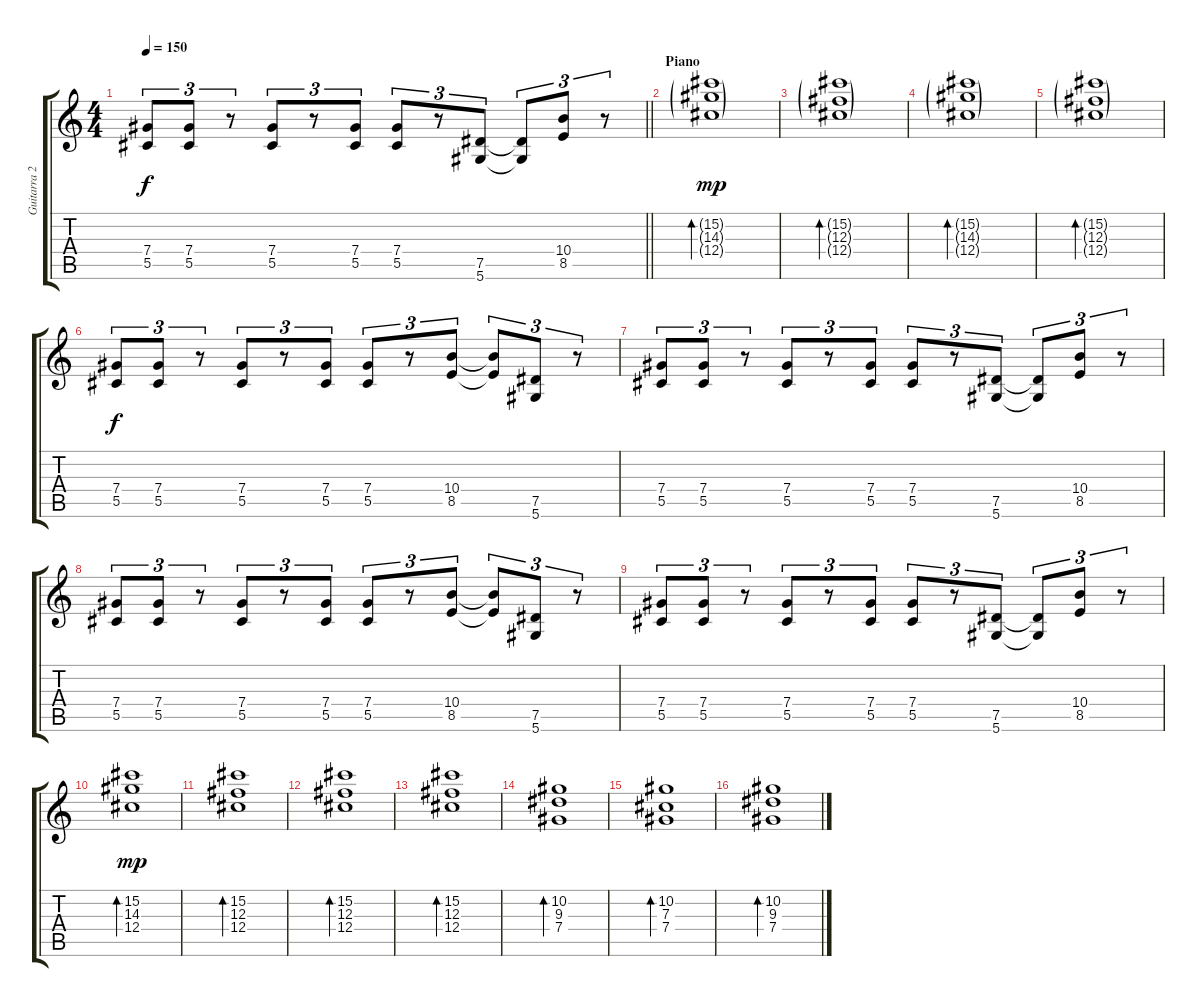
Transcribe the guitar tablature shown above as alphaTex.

\track ("Guitarra 2" "Guitarra 2") {instrument distortionguitar}
\staff {score tabs}
\tuning (Eb4 Bb3 Gb3 Db3 Ab2 Eb2) {hide}
\ts (4 4)
\tempo 150
\clef g2
\barLineRight lightlight
\ks c
(7.4 5.5).8{tu (3 2) dy f} (7.4 5.5).8{tu (3 2)} r.8{tu (3 2)} (7.4 5.5).8{tu (3 2)} r.8{tu (3 2)} (7.4 5.5).8{tu (3 2)} (7.4 5.5).8{tu (3 2)} r.8{tu (3 2)} (7.5 5.6).8{tu (3 2)} (7.5{t} 5.6{t}).8{tu (3 2)} (10.4 8.5).8{tu (3 2)} r.8{tu (3 2)} |
\section ("" "Piano")
(15.2{g} 14.3{g} 12.4{g}).1{bd 480 dy mp instrument electricguitarclean} |
(15.2{g} 12.3{g} 12.4{g}).1{bd 480} |
(15.2{g} 14.3{g} 12.4{g}).1{bd 480} |
(15.2{g} 12.3{g} 12.4{g}).1{bd 480} |
(7.4 5.5).8{tu (3 2) dy f instrument distortionguitar} (7.4 5.5).8{tu (3 2)} r.8{tu (3 2)} (7.4 5.5).8{tu (3 2)} r.8{tu (3 2)} (7.4 5.5).8{tu (3 2)} (7.4 5.5).8{tu (3 2)} r.8{tu (3 2)} (10.4 8.5).8{tu (3 2)} (10.4{t} 8.5{t}).8{tu (3 2)} (7.5 5.6).8{tu (3 2)} r.8{tu (3 2)} |
(7.4 5.5).8{tu (3 2)} (7.4 5.5).8{tu (3 2)} r.8{tu (3 2)} (7.4 5.5).8{tu (3 2)} r.8{tu (3 2)} (7.4 5.5).8{tu (3 2)} (7.4 5.5).8{tu (3 2)} r.8{tu (3 2)} (7.5 5.6).8{tu (3 2)} (7.5{t} 5.6{t}).8{tu (3 2)} (10.4 8.5).8{tu (3 2)} r.8{tu (3 2)} |
(7.4 5.5).8{tu (3 2)} (7.4 5.5).8{tu (3 2)} r.8{tu (3 2)} (7.4 5.5).8{tu (3 2)} r.8{tu (3 2)} (7.4 5.5).8{tu (3 2)} (7.4 5.5).8{tu (3 2)} r.8{tu (3 2)} (10.4 8.5).8{tu (3 2)} (10.4{t} 8.5{t}).8{tu (3 2)} (7.5 5.6).8{tu (3 2)} r.8{tu (3 2)} |
(7.4 5.5).8{tu (3 2)} (7.4 5.5).8{tu (3 2)} r.8{tu (3 2)} (7.4 5.5).8{tu (3 2)} r.8{tu (3 2)} (7.4 5.5).8{tu (3 2)} (7.4 5.5).8{tu (3 2)} r.8{tu (3 2)} (7.5 5.6).8{tu (3 2)} (7.5{t} 5.6{t}).8{tu (3 2)} (10.4 8.5).8{tu (3 2)} r.8{tu (3 2)} |
(15.2 14.3 12.4).1{bd 480 dy mp instrument electricguitarclean} |
(15.2 12.3 12.4).1{bd 480} |
(15.2 12.3 12.4).1{bd 480} |
(15.2 12.3 12.4).1{bd 480} |
(10.2 9.3 7.4).1{bd 480} |
(10.2 7.3 7.4).1{bd 480} |
(10.2 9.3 7.4).1{bd 480}
